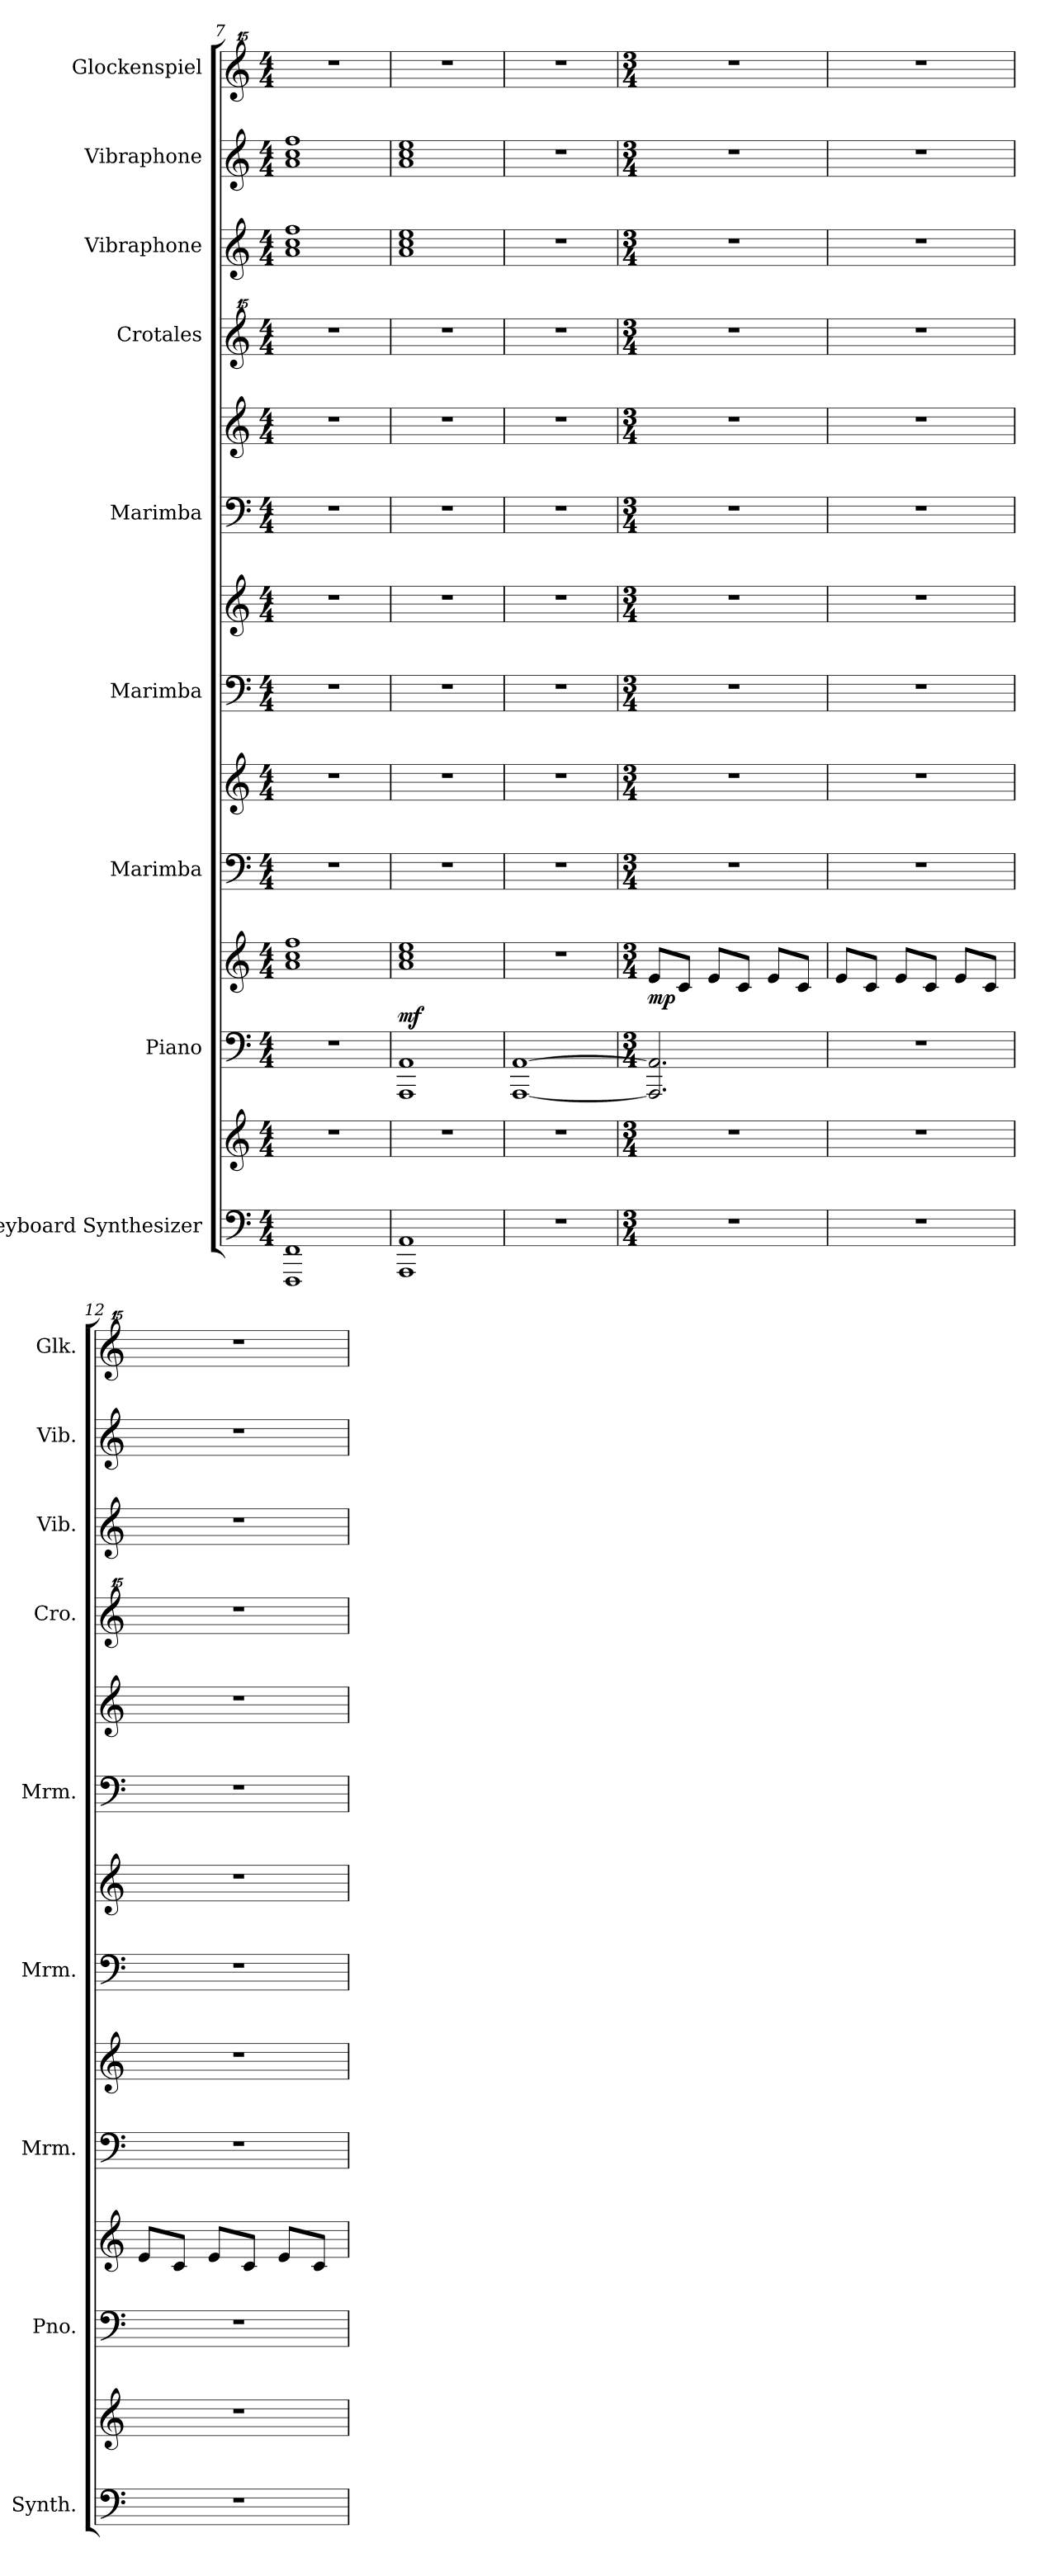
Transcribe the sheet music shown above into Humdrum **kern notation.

**kern	**kern	**kern	**kern	**dynam	**kern	**kern	**kern	**kern	**kern	**kern	**kern	**kern	**kern	**kern
*part9	*part9	*part8	*part8	*part8	*part7	*part7	*part6	*part6	*part5	*part5	*part4	*part3	*part2	*part1
*staff14	*staff13	*staff12	*staff11	*staff11/12	*staff10	*staff9	*staff8	*staff7	*staff6	*staff5	*staff4	*staff3	*staff2	*staff1
*I"Keyboard Synthesizer	*	*I"Piano	*	*	*I"Marimba	*	*I"Marimba	*	*I"Marimba	*	*I"Crotales	*I"Vibraphone	*I"Vibraphone	*I"Glockenspiel
*I'Synth.	*	*I'Pno.	*	*	*I'Mrm.	*	*I'Mrm.	*	*I'Mrm.	*	*I'Cro.	*I'Vib.	*I'Vib.	*I'Glk.
*clefF4	*clefG2	*clefF4	*clefG2	*	*clefF4	*clefG2	*clefF4	*clefG2	*clefF4	*clefG2	*clefG^^2	*clefG2	*clefG2	*clefG^^2
*k[]	*k[]	*k[]	*k[]	*	*k[]	*k[]	*k[]	*k[]	*k[]	*k[]	*k[]	*k[]	*k[]	*k[]
*C:	*C:	*C:	*C:	*	*C:	*C:	*C:	*C:	*C:	*C:	*C:	*C:	*C:	*C:
*M4/4	*M4/4	*M4/4	*M4/4	*	*M4/4	*M4/4	*M4/4	*M4/4	*M4/4	*M4/4	*M4/4	*M4/4	*M4/4	*M4/4
=7	=7	=7	=7	=7	=7	=7	=7	=7	=7	=7	=7	=7	=7	=7
1FFF 1FF	1r	1r	1a 1cc 1ff	.	1r	1r	1r	1r	1r	1r	1r	1a 1cc 1ff	1a 1cc 1ff	1r
=8	=8	=8	=8	=8	=8	=8	=8	=8	=8	=8	=8	=8	=8	=8
!	!	!	!	!LO:DY:a=2	!	!	!	!	!	!	!	!	!	!
1AAA 1AA	1r	1AAA 1AA	1a 1cc 1ee	mf	1r	1r	1r	1r	1r	1r	1r	1a 1cc 1ee	1a 1cc 1ee	1r
=9	=9	=9	=9	=9	=9	=9	=9	=9	=9	=9	=9	=9	=9	=9
1r	1r	[1AAA [1AA	1r	.	1r	1r	1r	1r	1r	1r	1r	1r	1r	1r
=10	=10	=10	=10	=10	=10	=10	=10	=10	=10	=10	=10	=10	=10	=10
*M3/4	*M3/4	*M3/4	*M3/4	*	*M3/4	*M3/4	*M3/4	*M3/4	*M3/4	*M3/4	*M3/4	*M3/4	*M3/4	*M3/4
*	*	*	*	*	*	*	*	*	*	*	*	*	*	*MM96
!	!	!	!	!LO:DY:b	!	!	!	!	!	!	!	!	!	!
2.r	2.r	2.AAA/] 2.AA/]	8e/L	mp	2.r	2.r	2.r	2.r	2.r	2.r	2.r	2.r	2.r	2.r
.	.	.	8c/J	.	.	.	.	.	.	.	.	.	.	.
.	.	.	8e/L	.	.	.	.	.	.	.	.	.	.	.
.	.	.	8c/J	.	.	.	.	.	.	.	.	.	.	.
.	.	.	8e/L	.	.	.	.	.	.	.	.	.	.	.
.	.	.	8c/J	.	.	.	.	.	.	.	.	.	.	.
!!LO:PB:g=z
=11	=11	=11	=11	=11	=11	=11	=11	=11	=11	=11	=11	=11	=11	=11
2.r	2.r	2.r	8e/L	.	2.r	2.r	2.r	2.r	2.r	2.r	2.r	2.r	2.r	2.r
.	.	.	8c/J	.	.	.	.	.	.	.	.	.	.	.
.	.	.	8e/L	.	.	.	.	.	.	.	.	.	.	.
.	.	.	8c/J	.	.	.	.	.	.	.	.	.	.	.
.	.	.	8e/L	.	.	.	.	.	.	.	.	.	.	.
.	.	.	8c/J	.	.	.	.	.	.	.	.	.	.	.
=12	=12	=12	=12	=12	=12	=12	=12	=12	=12	=12	=12	=12	=12	=12
2.r	2.r	2.r	8e/L	.	2.r	2.r	2.r	2.r	2.r	2.r	2.r	2.r	2.r	2.r
.	.	.	8c/J	.	.	.	.	.	.	.	.	.	.	.
.	.	.	8e/L	.	.	.	.	.	.	.	.	.	.	.
.	.	.	8c/J	.	.	.	.	.	.	.	.	.	.	.
.	.	.	8e/L	.	.	.	.	.	.	.	.	.	.	.
.	.	.	8c/J	.	.	.	.	.	.	.	.	.	.	.
=	=	=	=	=	=	=	=	=	=	=	=	=	=	=
*-	*-	*-	*-	*-	*-	*-	*-	*-	*-	*-	*-	*-	*-	*-
